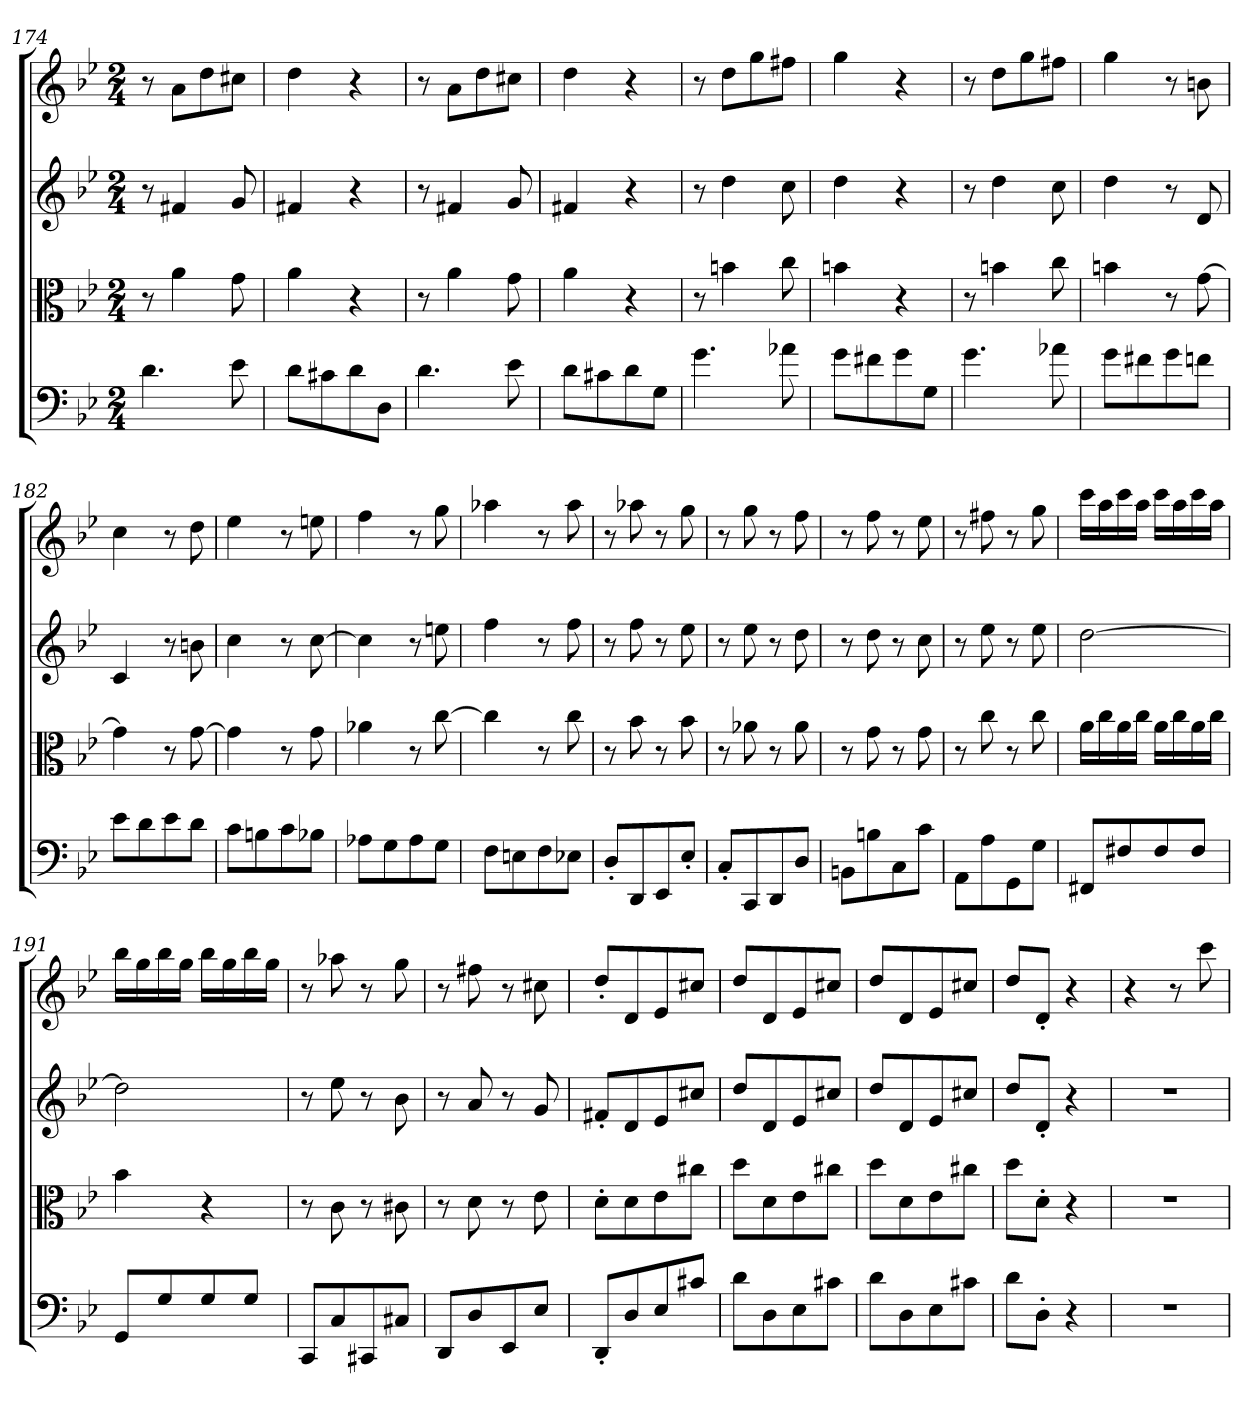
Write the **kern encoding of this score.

**kern	**kern	**kern	**kern
*part4	*part3	*part2	*part1
*staff4	*staff3	*staff2	*staff1
*clefF4	*clefC3	*clefG2	*clefG2
*k[b-e-]	*k[b-e-]	*k[b-e-]	*k[b-e-]
*g:	*g:	*g:	*g:
*M2/4	*M2/4	*M2/4	*M2/4
=174	=174	=174	=174
4.d\	8r	8r	8r
.	4a\	4f#X/	8a\L
.	.	.	8dd\
8e-\	8g\	8g/	8cc#X\J
=175	=175	=175	=175
8d\L	4a\	4f#X/	4dd\
8c#X\	.	.	.
8d\	4r	4r	4r
8D\J	.	.	.
=176	=176	=176	=176
4.d\	8r	8r	8r
.	4a\	4f#X/	8a\L
.	.	.	8dd\
8e-\	8g\	8g/	8cc#X\J
=177	=177	=177	=177
8d\L	4a\	4f#X/	4dd\
8c#X\	.	.	.
8d\	4r	4r	4r
8G\J	.	.	.
=178	=178	=178	=178
4.g\	8r	8r	8r
.	4bn\	4dd\	8dd\L
.	.	.	8gg\
8a-X\	8cc\	8cc\	8ff#X\J
=179	=179	=179	=179
8g\L	4bn\	4dd\	4gg\
8f#X\	.	.	.
8g\	4r	4r	4r
8G\J	.	.	.
=180	=180	=180	=180
4.g\	8r	8r	8r
.	4bn\	4dd\	8dd\L
.	.	.	8gg\
8a-X\	8cc\	8cc\	8ff#X\J
=181	=181	=181	=181
8g\L	4bn\	4dd\	4gg\
8f#X\	.	.	.
8g\	8r	8r	8r
8fn\J	[8g\	8d/	8bn\
=182	=182	=182	=182
8e-\L	4g\]	4c/	4cc\
8d\	.	.	.
8e-\	8r	8r	8r
8d\J	[8g\	8bn\	8dd\
=183	=183	=183	=183
8c\L	4g\]	4cc\	4ee-\
8Bn\	.	.	.
8c\	8r	8r	8r
8B-X\J	8g\	[8cc\	8een\
=184	=184	=184	=184
8A-X\L	4a-X\	4cc\]	4ff\
8G\	.	.	.
8A-\	8r	8r	8r
8G\J	[8cc\	8een\	8gg\
=185	=185	=185	=185
8F\L	4cc\]	4ff\	4aa-X\
8En\	.	.	.
8F\	8r	8r	8r
8E-X\J	8cc\	8ff\	8aa-\
=186	=186	=186	=186
8D'/L	8r	8r	8r
8DD/	8b-\	8ff\	8aa-X\
8EE-/	8r	8r	8r
8E-'/J	8b-\	8ee-\	8gg\
=187	=187	=187	=187
8C'/L	8r	8r	8r
8CC/	8a-X\	8ee-\	8gg\
8DD/	8r	8r	8r
8D/J	8a-\	8dd\	8ff\
=188	=188	=188	=188
8BBn\L	8r	8r	8r
8Bn\	8g\	8dd\	8ff\
8C\	8r	8r	8r
8c\J	8g\	8cc\	8ee-\
=189	=189	=189	=189
8AA\L	8r	8r	8r
8A\	8cc\	8ee-\	8ff#X\
8GG\	8r	8r	8r
8G\J	8cc\	8ee-\	8gg\
=190	=190	=190	=190
8FF#X/L	16a\LL	[2dd\	16ccc\LL
.	16cc\	.	16aa\
8F#X/	16a\	.	16ccc\
.	16cc\JJ	.	16aa\JJ
8F#/	16a\LL	.	16ccc\LL
.	16cc\	.	16aa\
8F#/J	16a\	.	16ccc\
.	16cc\JJ	.	16aa\JJ
=191	=191	=191	=191
8GG/L	4b-\	2dd\]	16bb-\LL
.	.	.	16gg\
8G/	.	.	16bb-\
.	.	.	16gg\JJ
8G/	4r	.	16bb-\LL
.	.	.	16gg\
8G/J	.	.	16bb-\
.	.	.	16gg\JJ
=192	=192	=192	=192
8CC/L	8r	8r	8r
8C/	8c\	8ee-\	8aa-X\
8CC#X/	8r	8r	8r
8C#X/J	8c#X\	8b-\	8gg\
=193	=193	=193	=193
8DD/L	8r	8r	8r
8D/	8d\	8a/	8ff#X\
8EE-/	8r	8r	8r
8E-/J	8e-\	8g/	8cc#X\
=194	=194	=194	=194
8DD'/L	8d'\L	8f#X'/L	8dd'/L
8D/	8d\	8d/	8d/
8E-/	8e-\	8e-/	8e-/
8c#X/J	8cc#X\J	8cc#X/J	8cc#X/J
=195	=195	=195	=195
8d\L	8dd\L	8dd/L	8dd/L
8D\	8d\	8d/	8d/
8E-\	8e-\	8e-/	8e-/
8c#X\J	8cc#X\J	8cc#X/J	8cc#X/J
=196	=196	=196	=196
8d\L	8dd\L	8dd/L	8dd/L
8D\	8d\	8d/	8d/
8E-\	8e-\	8e-/	8e-/
8c#X\J	8cc#X\J	8cc#X/J	8cc#X/J
=197	=197	=197	=197
8d\L	8dd\L	8dd/L	8dd/L
8D'\J	8d'\J	8d'/J	8d'/J
4r	4r	4r	4r
=198	=198	=198	=198
2r	2r	2r	4r
.	.	.	8r
.	.	.	8ccc\
=	=	=	=
*-	*-	*-	*-
